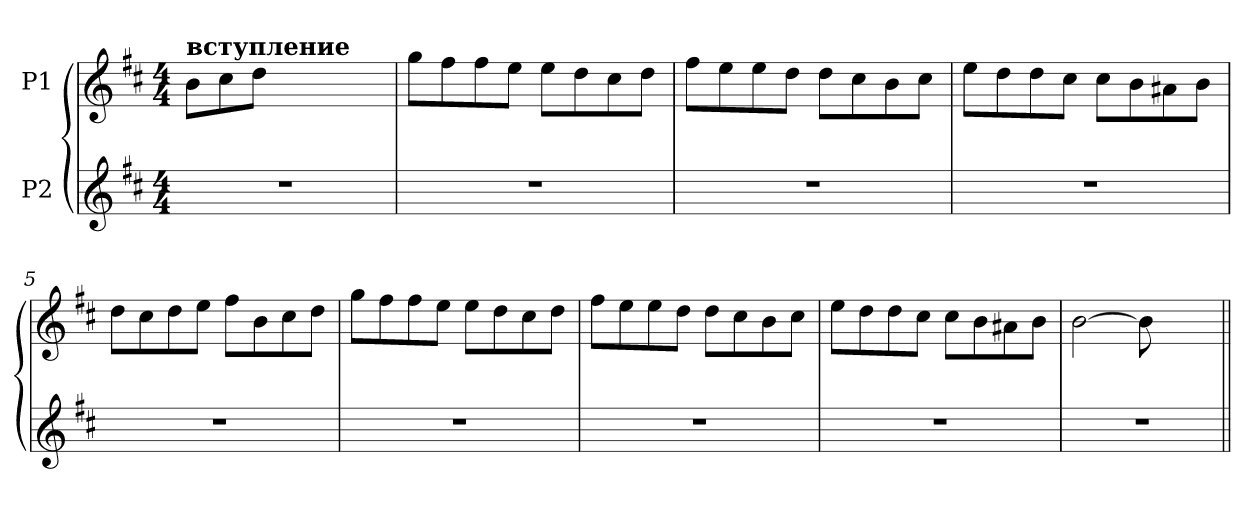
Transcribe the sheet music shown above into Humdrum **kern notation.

**kern	**kern
*part2	*part1
*staff2	*staff1
*I"P2	*I"P1
!!LO:PB:g=z
*clefG2	*clefG2
*k[f#c#]	*k[f#c#]
*b:	*b:
*M4/4	*M4/4
*MM90	*MM90
=1	=1
!	!LO:TX:a:B:t=вступление
!LO:N:vis=1	!
1r	8bi\L
.	8cc#i\
.	8ddi\J
.	2ryy
.	8ryy
=2	=2
1r	8ggi\L
.	8ff#i\
.	8ff#i\
.	8eei\J
.	8eei\L
.	8ddi\
.	8cc#i\
.	8ddi\J
=3	=3
1r	8ff#i\L
.	8eei\
.	8eei\
.	8ddi\J
.	8ddi\L
.	8cc#i\
.	8bi\
.	8cc#i\J
=4	=4
1r	8eei\L
.	8ddi\
.	8ddi\
.	8cc#i\J
.	8cc#i\L
.	8bi\
.	8a#Xi\
.	8bi\J
=5	=5
1r	8ddi\L
.	8cc#i\
.	8ddi\
.	8eei\J
.	8ff#i\L
.	8bi\
.	8cc#i\
.	8ddi\J
!!LO:LB:g=z
=6	=6
1r	8ggi\L
.	8ff#i\
.	8ff#i\
.	8eei\J
.	8eei\L
.	8ddi\
.	8cc#i\
.	8ddi\J
=7	=7
1r	8ff#i\L
.	8eei\
.	8eei\
.	8ddi\J
.	8ddi\L
.	8cc#i\
.	8bi\
.	8cc#i\J
=8	=8
1r	8eei\L
.	8ddi\
.	8ddi\
.	8cc#i\J
.	8cc#i\L
.	8bi\
.	8a#Xi\
.	8bi\J
=9	=9
!LO:N:vis=1	!
1r	[>2bi\
.	8bi\]
.	4.ryy
=||	=||
*-	*-
